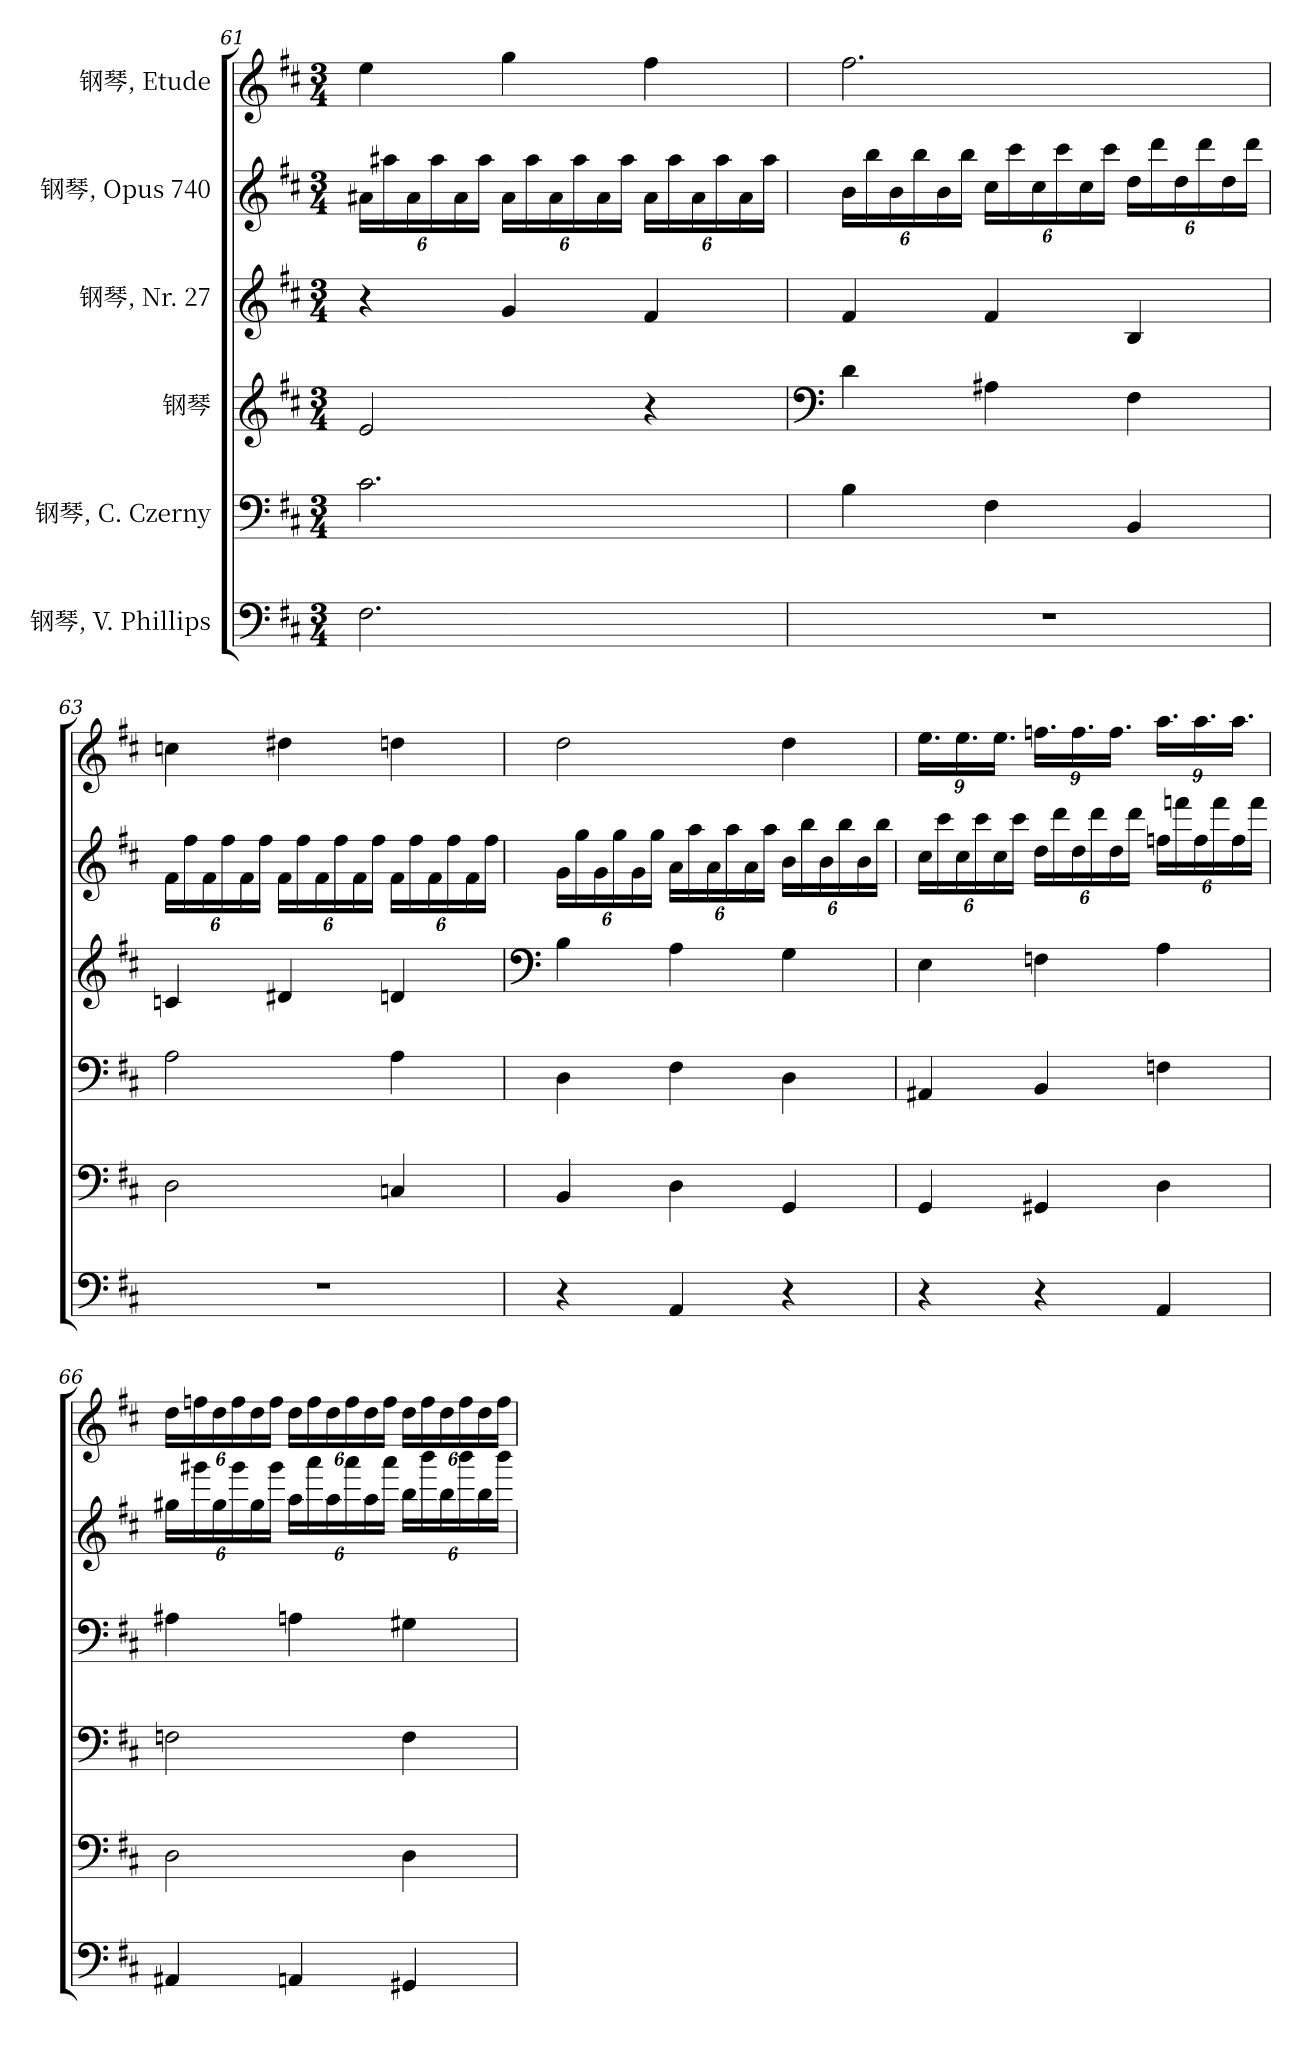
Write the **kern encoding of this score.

**kern	**kern	**kern	**kern	**kern	**kern
*part6	*part5	*part4	*part3	*part2	*part1
*staff6	*staff5	*staff4	*staff3	*staff2	*staff1
*I"钢琴, V. Phillips	*I"钢琴, C. Czerny	*I"钢琴	*I"钢琴, Nr. 27	*I"钢琴, Opus 740	*I"钢琴, Etude
*clefF4	*clefF4	*clefG2	*clefG2	*clefG2	*clefG2
*k[f#c#]	*k[f#c#]	*k[f#c#]	*k[f#c#]	*k[f#c#]	*k[f#c#]
*M3/4	*M3/4	*M3/4	*M3/4	*M3/4	*M3/4
*MM102	*MM102	*MM102	*MM102	*MM102	*MM102
*	*	*	*	*Xbrackettup	*
=61	=61	=61	=61	=61	=61
2.F#\	2.c#\	2e/	4r	24a#X\LL	4ee\
.	.	.	.	24aa#X\	.
.	.	.	.	24a#\	.
.	.	.	.	24aa#\	.
.	.	.	.	24a#\	.
.	.	.	.	24aa#\JJ	.
*	*	*	*	*	*MM104
.	.	.	4g/	24a#\LL	4gg\
.	.	.	.	24aa#\	.
.	.	.	.	24a#\	.
.	.	.	.	24aa#\	.
.	.	.	.	24a#\	.
.	.	.	.	24aa#\JJ	.
*	*	*	*	*	*MM106
.	.	4r	4f#/	24a#\LL	4ff#\
.	.	.	.	24aa#\	.
.	.	.	.	24a#\	.
.	.	.	.	24aa#\	.
.	.	.	.	24a#\	.
.	.	.	.	24aa#\JJ	.
!!LO:LB:g=z
=62	=62	=62	=62	=62	=62
*	*	*clefF4	*	*	*
2.r	4B\	4d\	4f#/	24b\LL	2.ff#\
.	.	.	.	24bb\	.
.	.	.	.	24b\	.
.	.	.	.	24bb\	.
.	.	.	.	24b\	.
.	.	.	.	24bb\JJ	.
.	4F#\	4A#X\	4f#/	24cc#\LL	.
.	.	.	.	24ccc#\	.
.	.	.	.	24cc#\	.
.	.	.	.	24ccc#\	.
.	.	.	.	24cc#\	.
.	.	.	.	24ccc#\JJ	.
.	4BB/	4F#\	4B/	24dd\LL	.
.	.	.	.	24ddd\	.
.	.	.	.	24dd\	.
.	.	.	.	24ddd\	.
.	.	.	.	24dd\	.
.	.	.	.	24ddd\JJ	.
=63	=63	=63	=63	=63	=63
*	*	*	*	*	*MM104
2.r	2D\	2A\	4cn/	24f#\LL	4ccn\
.	.	.	.	24ff#\	.
.	.	.	.	24f#\	.
.	.	.	.	24ff#\	.
.	.	.	.	24f#\	.
.	.	.	.	24ff#\JJ	.
*	*	*	*	*	*MM102
.	.	.	4d#X/	24f#\LL	4dd#X\
.	.	.	.	24ff#\	.
.	.	.	.	24f#\	.
.	.	.	.	24ff#\	.
.	.	.	.	24f#\	.
.	.	.	.	24ff#\JJ	.
*	*	*	*	*	*MM104
.	4Cn/	4A\	4dn/	24f#\LL	4ddn\
.	.	.	.	24ff#\	.
.	.	.	.	24f#\	.
.	.	.	.	24ff#\	.
.	.	.	.	24f#\	.
.	.	.	.	24ff#\JJ	.
!!LO:PB:g=z
=64	=64	=64	=64	=64	=64
*	*	*	*clefF4	*	*
*	*	*	*	*	*MM106
4r	4BB/	4D\	4B\	24g\LL	2dd\
.	.	.	.	24gg\	.
.	.	.	.	24g\	.
.	.	.	.	24gg\	.
.	.	.	.	24g\	.
.	.	.	.	24gg\JJ	.
4AA/	4D\	4F#\	4A\	24a\LL	.
.	.	.	.	24aa\	.
.	.	.	.	24a\	.
.	.	.	.	24aa\	.
.	.	.	.	24a\	.
.	.	.	.	24aa\JJ	.
4r	4GG/	4D\	4G\	24b\LL	4dd\
.	.	.	.	24bb\	.
.	.	.	.	24b\	.
.	.	.	.	24bb\	.
.	.	.	.	24b\	.
.	.	.	.	24bb\JJ	.
=65	=65	=65	=65	=65	=65
*	*	*	*	*	*Xbrackettup
4r	4GG/	4AA#X/	4E\	24cc#\LL	18.ee\LL
.	.	.	.	24ccc#\	.
.	.	.	.	24cc#\	18.ee\
.	.	.	.	24ccc#\	.
.	.	.	.	24cc#\	18.ee\JJ
.	.	.	.	24ccc#\JJ	.
4r	4GG#X/	4BB/	4Fn\	24dd\LL	18.ffn\LL
.	.	.	.	24ddd\	.
.	.	.	.	24dd\	18.ff\
.	.	.	.	24ddd\	.
.	.	.	.	24dd\	18.ff\JJ
.	.	.	.	24ddd\JJ	.
*	*	*	*	*	*MM102
4AA/	4D\	4Fn\	4A\	24ffn\LL	18.aa\LL
.	.	.	.	24fffn\	.
.	.	.	.	24ff\	18.aa\
.	.	.	.	24fff\	.
.	.	.	.	24ff\	18.aa\JJ
.	.	.	.	24fff\JJ	.
!!LO:LB:g=z
=66	=66	=66	=66	=66	=66
*	*	*	*	*	*MM104
4AA#X/	2D\	2Fn\	4A#X\	24gg#X\LL	24dd\LL
.	.	.	.	24ggg#X\	24ffn\
.	.	.	.	24gg#\	24dd\
.	.	.	.	24ggg#\	24ff\
.	.	.	.	24gg#\	24dd\
.	.	.	.	24ggg#\JJ	24ff\JJ
*	*	*	*	*	*MM106
4AAn/	.	.	4An\	24aa\LL	24dd\LL
.	.	.	.	24aaa\	24ff\
.	.	.	.	24aa\	24dd\
.	.	.	.	24aaa\	24ff\
.	.	.	.	24aa\	24dd\
.	.	.	.	24aaa\JJ	24ff\JJ
*	*	*	*	*	*MM100
4GG#X/	4D\	4F\	4G#X\	24bb\LL	24dd\LL
.	.	.	.	24bbb\	24ff\
.	.	.	.	24bb\	24dd\
.	.	.	.	24bbb\	24ff\
.	.	.	.	24bb\	24dd\
.	.	.	.	24bbb\JJ	24ff\JJ
=	=	=	=	=	=
*-	*-	*-	*-	*-	*-
